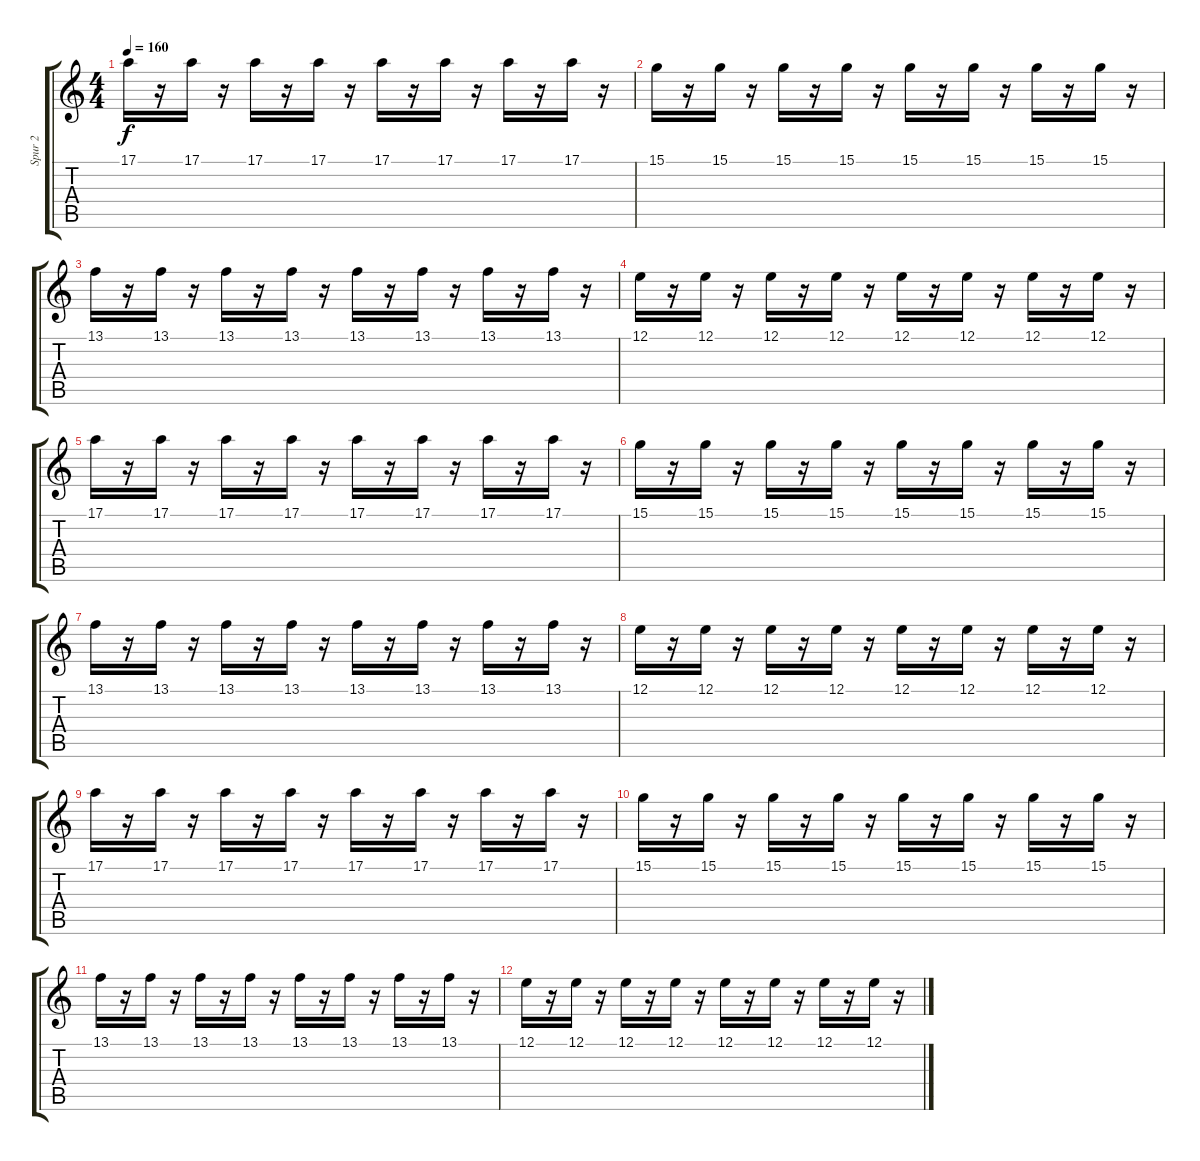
\track ("Spur 2" "Spur 2") {instrument vibraphone}
\staff {score tabs}
\tuning (E4 B3 G3 D3 A2 E2) {hide}
\ts (4 4)
\tempo 160
\clef g2
\ks c
17.1.16{dy f instrument stringensemble1} r.16 17.1.16 r.16 17.1.16 r.16 17.1.16 r.16 17.1.16 r.16 17.1.16 r.16 17.1.16 r.16 17.1.16 r.16 |
15.1.16{instrument stringensemble1} r.16 15.1.16 r.16 15.1.16 r.16 15.1.16 r.16 15.1.16 r.16 15.1.16 r.16 15.1.16 r.16 15.1.16 r.16 |
13.1.16{instrument stringensemble1} r.16 13.1.16 r.16 13.1.16 r.16 13.1.16 r.16 13.1.16 r.16 13.1.16 r.16 13.1.16 r.16 13.1.16 r.16 |
12.1.16{instrument stringensemble1} r.16 12.1.16 r.16 12.1.16 r.16 12.1.16 r.16 12.1.16 r.16 12.1.16 r.16 12.1.16 r.16 12.1.16 r.16 |
17.1.16{volume 8 instrument stringensemble1} r.16 17.1.16 r.16 17.1.16 r.16 17.1.16 r.16 17.1.16 r.16 17.1.16 r.16 17.1.16 r.16 17.1.16 r.16 |
15.1.16{instrument stringensemble1} r.16 15.1.16 r.16 15.1.16 r.16 15.1.16 r.16 15.1.16 r.16 15.1.16 r.16 15.1.16 r.16 15.1.16 r.16 |
13.1.16{instrument stringensemble1} r.16 13.1.16 r.16 13.1.16 r.16 13.1.16 r.16 13.1.16 r.16 13.1.16 r.16 13.1.16 r.16 13.1.16 r.16 |
12.1.16{instrument stringensemble1} r.16 12.1.16 r.16 12.1.16 r.16 12.1.16 r.16 12.1.16 r.16 12.1.16 r.16 12.1.16 r.16 12.1.16 r.16 |
17.1.16{instrument stringensemble1} r.16 17.1.16 r.16 17.1.16 r.16 17.1.16 r.16 17.1.16 r.16 17.1.16 r.16 17.1.16 r.16 17.1.16 r.16 |
15.1.16{instrument stringensemble1} r.16 15.1.16 r.16 15.1.16 r.16 15.1.16 r.16 15.1.16 r.16 15.1.16 r.16 15.1.16 r.16 15.1.16 r.16 |
13.1.16{instrument stringensemble1} r.16 13.1.16 r.16 13.1.16 r.16 13.1.16 r.16 13.1.16 r.16 13.1.16 r.16 13.1.16 r.16 13.1.16 r.16 |
12.1.16{instrument stringensemble1} r.16 12.1.16 r.16 12.1.16 r.16 12.1.16 r.16 12.1.16 r.16 12.1.16 r.16 12.1.16 r.16 12.1.16 r.16
